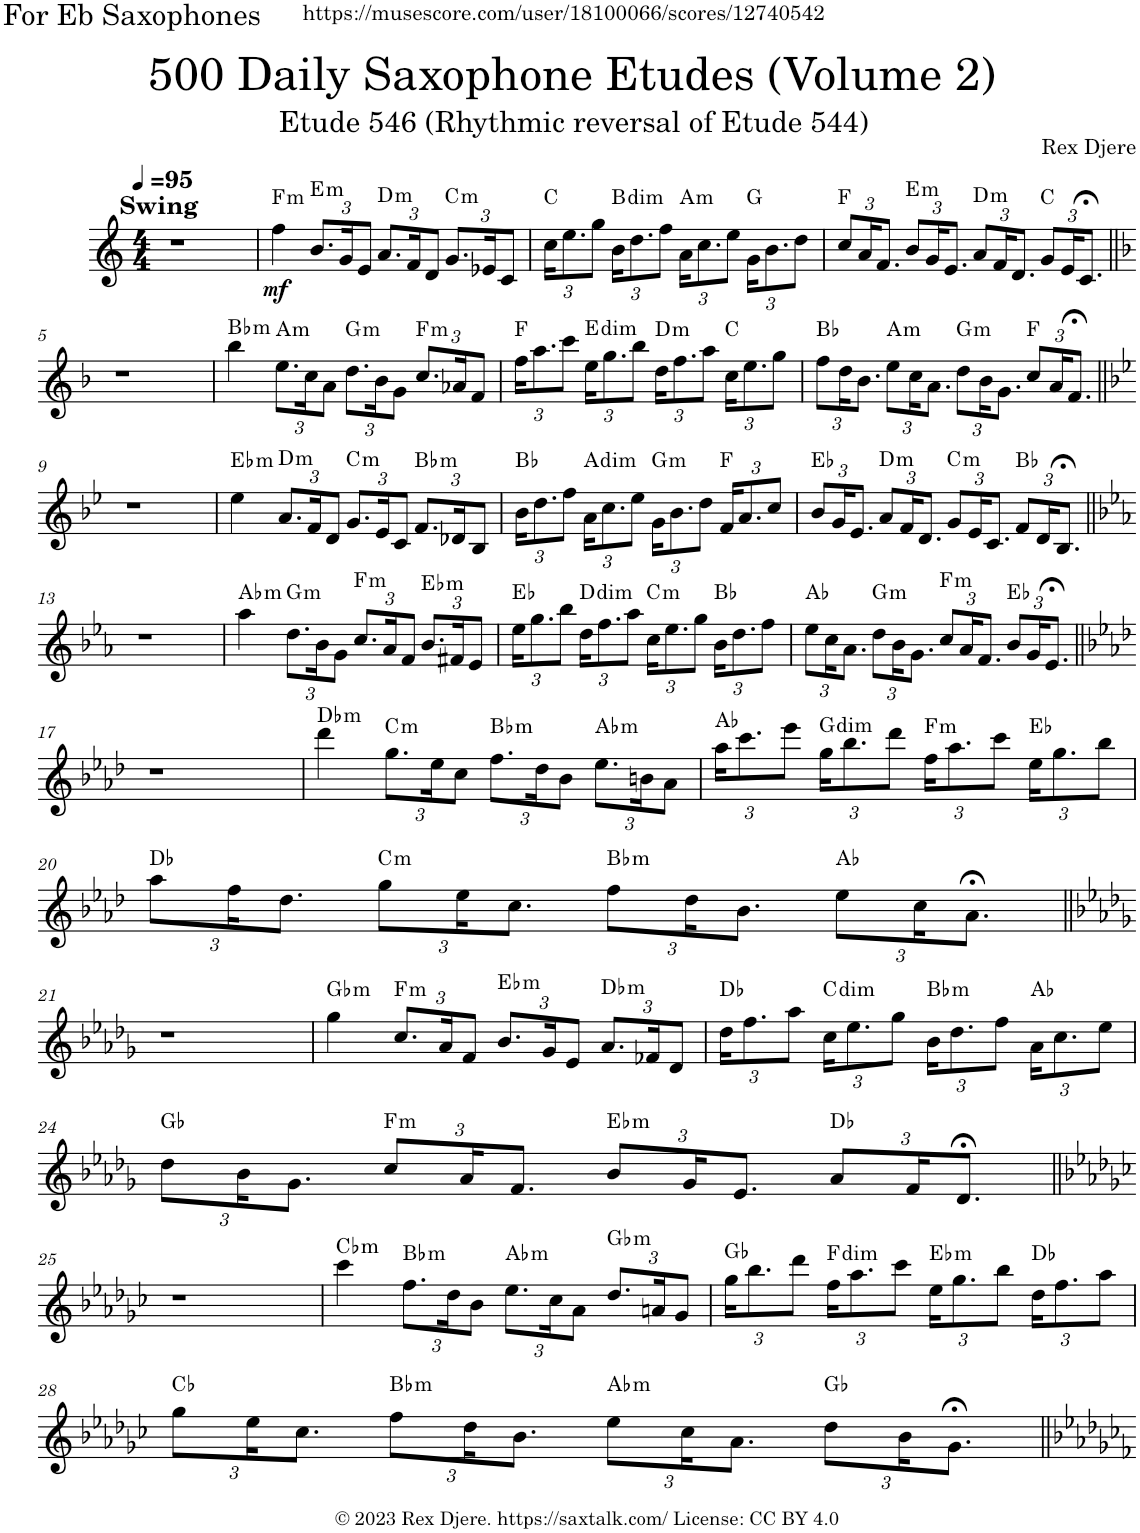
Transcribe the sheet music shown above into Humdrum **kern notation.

**kern	**dynam	**harte
*part1	*part1	*part1
*staff1	*staff1	*
*I"Alto Saxophone	*	*
*I'A. Sax.	*	*
*clefG2	*	*
*Trd5c9	*	*
*k[]	*	*
*M4/4	*	*
*MM95	*	*
=1	=1	=1
!LO:TX:a:B:t=Swing	!	!
1r	.	.
=2	=2	=2
!	!LO:DY:b	!LO:H:kt=m
4ff\	mf	F:min
*Xbrackettup	*	*
!	!	!LO:H:kt=m
12.b/L	.	E:min
24g/K	.	.
12e/J	.	.
!	!	!LO:H:kt=m
12.a/L	.	D:min
24f/K	.	.
12d/J	.	.
!	!	!LO:H:kt=m
12.g/L	.	C:min
24e-X/K	.	.
12c/J	.	.
=3	=3	=3
24cc\KL	.	C:maj
12.ee\	.	.
12gg\J	.	.
!	!	!LO:H:kt=dim
24b\KL	.	B:dim
12.dd\	.	.
12ff\J	.	.
!	!	!LO:H:kt=m
24a\KL	.	A:min
12.cc\	.	.
12ee\J	.	.
24g\KL	.	G:maj
12.b\	.	.
12dd\J	.	.
=4	=4	=4
12cc/L	.	F:maj
24a/K	.	.
12.f/J	.	.
!	!	!LO:H:kt=m
12b/L	.	E:min
24g/K	.	.
12.e/J	.	.
!	!	!LO:H:kt=m
12a/L	.	D:min
24f/K	.	.
12.d/J	.	.
12g/L	.	C:maj
24e/K	.	.
12.c;</J	.	.
!!LO:LB:g=z
=5||	=5||	=5||
*k[b-]	*	*
1r	.	.
=6	=6	=6
!	!	!LO:H:kt=m
4bb-\	.	Bb:min
!	!	!LO:H:kt=m
12.ee\L	.	A:min
24cc\K	.	.
12a\J	.	.
!	!	!LO:H:kt=m
12.dd\L	.	G:min
24b-\K	.	.
12g\J	.	.
!	!	!LO:H:kt=m
12.cc/L	.	F:min
24a-X/K	.	.
12f/J	.	.
=7	=7	=7
24ff\KL	.	F:maj
12.aa\	.	.
12ccc\J	.	.
!	!	!LO:H:kt=dim
24ee\KL	.	E:dim
12.gg\	.	.
12bb-\J	.	.
!	!	!LO:H:kt=m
24dd\KL	.	D:min
12.ff\	.	.
12aa\J	.	.
24cc\KL	.	C:maj
12.ee\	.	.
12gg\J	.	.
=8	=8	=8
12ff\L	.	Bb:maj
24dd\K	.	.
12.b-\J	.	.
!	!	!LO:H:kt=m
12ee\L	.	A:min
24cc\K	.	.
12.a\J	.	.
!	!	!LO:H:kt=m
12dd\L	.	G:min
24b-\K	.	.
12.g\J	.	.
12cc/L	.	F:maj
24a/K	.	.
12.f;</J	.	.
!!LO:LB:g=z
=9||	=9||	=9||
*k[b-e-]	*	*
1r	.	.
=10	=10	=10
!	!	!LO:H:kt=m
4ee-\	.	Eb:min
!	!	!LO:H:kt=m
12.a/L	.	D:min
24f/K	.	.
12d/J	.	.
!	!	!LO:H:kt=m
12.g/L	.	C:min
24e-/K	.	.
12c/J	.	.
!	!	!LO:H:kt=m
12.f/L	.	Bb:min
24d-X/K	.	.
12B-/J	.	.
=11	=11	=11
24b-\KL	.	Bb:maj
12.dd\	.	.
12ff\J	.	.
!	!	!LO:H:kt=dim
24a\KL	.	A:dim
12.cc\	.	.
12ee-\J	.	.
!	!	!LO:H:kt=m
24g\KL	.	G:min
12.b-\	.	.
12dd\J	.	.
24f/KL	.	F:maj
12.a/	.	.
12cc/J	.	.
=12	=12	=12
12b-/L	.	Eb:maj
24g/K	.	.
12.e-/J	.	.
!	!	!LO:H:kt=m
12a/L	.	D:min
24f/K	.	.
12.d/J	.	.
!	!	!LO:H:kt=m
12g/L	.	C:min
24e-/K	.	.
12.c/J	.	.
12f/L	.	Bb:maj
24d/K	.	.
12.B-;</J	.	.
!!LO:LB:g=z
=13||	=13||	=13||
*k[b-e-a-]	*	*
1r	.	.
=14	=14	=14
!	!	!LO:H:kt=m
4aa-\	.	Ab:min
!	!	!LO:H:kt=m
12.dd\L	.	G:min
24b-\K	.	.
12g\J	.	.
!	!	!LO:H:kt=m
12.cc/L	.	F:min
24a-/K	.	.
12f/J	.	.
!	!	!LO:H:kt=m
12.b-/L	.	Eb:min
24f#X/K	.	.
12e-/J	.	.
=15	=15	=15
24ee-\KL	.	Eb:maj
12.gg\	.	.
12bb-\J	.	.
!	!	!LO:H:kt=dim
24dd\KL	.	D:dim
12.ff\	.	.
12aa-\J	.	.
!	!	!LO:H:kt=m
24cc\KL	.	C:min
12.ee-\	.	.
12gg\J	.	.
24b-\KL	.	Bb:maj
12.dd\	.	.
12ff\J	.	.
=16	=16	=16
12ee-\L	.	Ab:maj
24cc\K	.	.
12.a-\J	.	.
!	!	!LO:H:kt=m
12dd\L	.	G:min
24b-\K	.	.
12.g\J	.	.
!	!	!LO:H:kt=m
12cc/L	.	F:min
24a-/K	.	.
12.f/J	.	.
12b-/L	.	Eb:maj
24g/K	.	.
12.e-;</J	.	.
!!LO:LB:g=z
=17||	=17||	=17||
*k[b-e-a-d-]	*	*
1r	.	.
=18	=18	=18
!	!	!LO:H:kt=m
4ddd-\	.	Db:min
!	!	!LO:H:kt=m
12.gg\L	.	C:min
24ee-\K	.	.
12cc\J	.	.
!	!	!LO:H:kt=m
12.ff\L	.	Bb:min
24dd-\K	.	.
12b-\J	.	.
!	!	!LO:H:kt=m
12.ee-\L	.	Ab:min
24bn\K	.	.
12a-\J	.	.
=19	=19	=19
24aa-\KL	.	Ab:maj
12.ccc\	.	.
12eee-\J	.	.
!	!	!LO:H:kt=dim
24gg\KL	.	G:dim
12.bb-\	.	.
12ddd-\J	.	.
!	!	!LO:H:kt=m
24ff\KL	.	F:min
12.aa-\	.	.
12ccc\J	.	.
24ee-\KL	.	Eb:maj
12.gg\	.	.
12bb-\J	.	.
!!LO:LB:g=z
=20	=20	=20
12aa-\L	.	Db:maj
24ff\K	.	.
12.dd-\J	.	.
!	!	!LO:H:kt=m
12gg\L	.	C:min
24ee-\K	.	.
12.cc\J	.	.
!	!	!LO:H:kt=m
12ff\L	.	Bb:min
24dd-\K	.	.
12.b-\J	.	.
12ee-\L	.	Ab:maj
24cc\K	.	.
12.a-;<\J	.	.
!!LO:LB:g=z
=21||	=21||	=21||
*k[b-e-a-d-g-]	*	*
1r	.	.
=22	=22	=22
!	!	!LO:H:kt=m
4gg-\	.	Gb:min
!	!	!LO:H:kt=m
12.cc/L	.	F:min
24a-/K	.	.
12f/J	.	.
!	!	!LO:H:kt=m
12.b-/L	.	Eb:min
24g-/K	.	.
12e-/J	.	.
!	!	!LO:H:kt=m
12.a-/L	.	Db:min
24f-X/K	.	.
12d-/J	.	.
=23	=23	=23
24dd-\KL	.	Db:maj
12.ff\	.	.
12aa-\J	.	.
!	!	!LO:H:kt=dim
24cc\KL	.	C:dim
12.ee-\	.	.
12gg-\J	.	.
!	!	!LO:H:kt=m
24b-\KL	.	Bb:min
12.dd-\	.	.
12ff\J	.	.
24a-\KL	.	Ab:maj
12.cc\	.	.
12ee-\J	.	.
!!LO:LB:g=z
=24	=24	=24
12dd-\L	.	Gb:maj
24b-\K	.	.
12.g-\J	.	.
!	!	!LO:H:kt=m
12cc/L	.	F:min
24a-/K	.	.
12.f/J	.	.
!	!	!LO:H:kt=m
12b-/L	.	Eb:min
24g-/K	.	.
12.e-/J	.	.
12a-/L	.	Db:maj
24f/K	.	.
12.d-;</J	.	.
!!LO:LB:g=z
=25||	=25||	=25||
*k[b-e-a-d-g-c-]	*	*
1r	.	.
=26	=26	=26
!	!	!LO:H:kt=m
4ccc-\	.	Cb:min
!	!	!LO:H:kt=m
12.ff\L	.	Bb:min
24dd-\K	.	.
12b-\J	.	.
!	!	!LO:H:kt=m
12.ee-\L	.	Ab:min
24cc-\K	.	.
12a-\J	.	.
!	!	!LO:H:kt=m
12.dd-/L	.	Gb:min
24an/K	.	.
12g-/J	.	.
=27	=27	=27
24gg-\KL	.	Gb:maj
12.bb-\	.	.
12ddd-\J	.	.
!	!	!LO:H:kt=dim
24ff\KL	.	F:dim
12.aa-\	.	.
12ccc-\J	.	.
!	!	!LO:H:kt=m
24ee-\KL	.	Eb:min
12.gg-\	.	.
12bb-\J	.	.
24dd-\KL	.	Db:maj
12.ff\	.	.
12aa-\J	.	.
!!LO:LB:g=z
=28	=28	=28
12gg-\L	.	Cb:maj
24ee-\K	.	.
12.cc-\J	.	.
!	!	!LO:H:kt=m
12ff\L	.	Bb:min
24dd-\K	.	.
12.b-\J	.	.
!	!	!LO:H:kt=m
12ee-\L	.	Ab:min
24cc-\K	.	.
12.a-\J	.	.
12dd-\L	.	Gb:maj
24b-\K	.	.
12.g-;<\J	.	.
=||	=||	=||
*-	*-	*-
